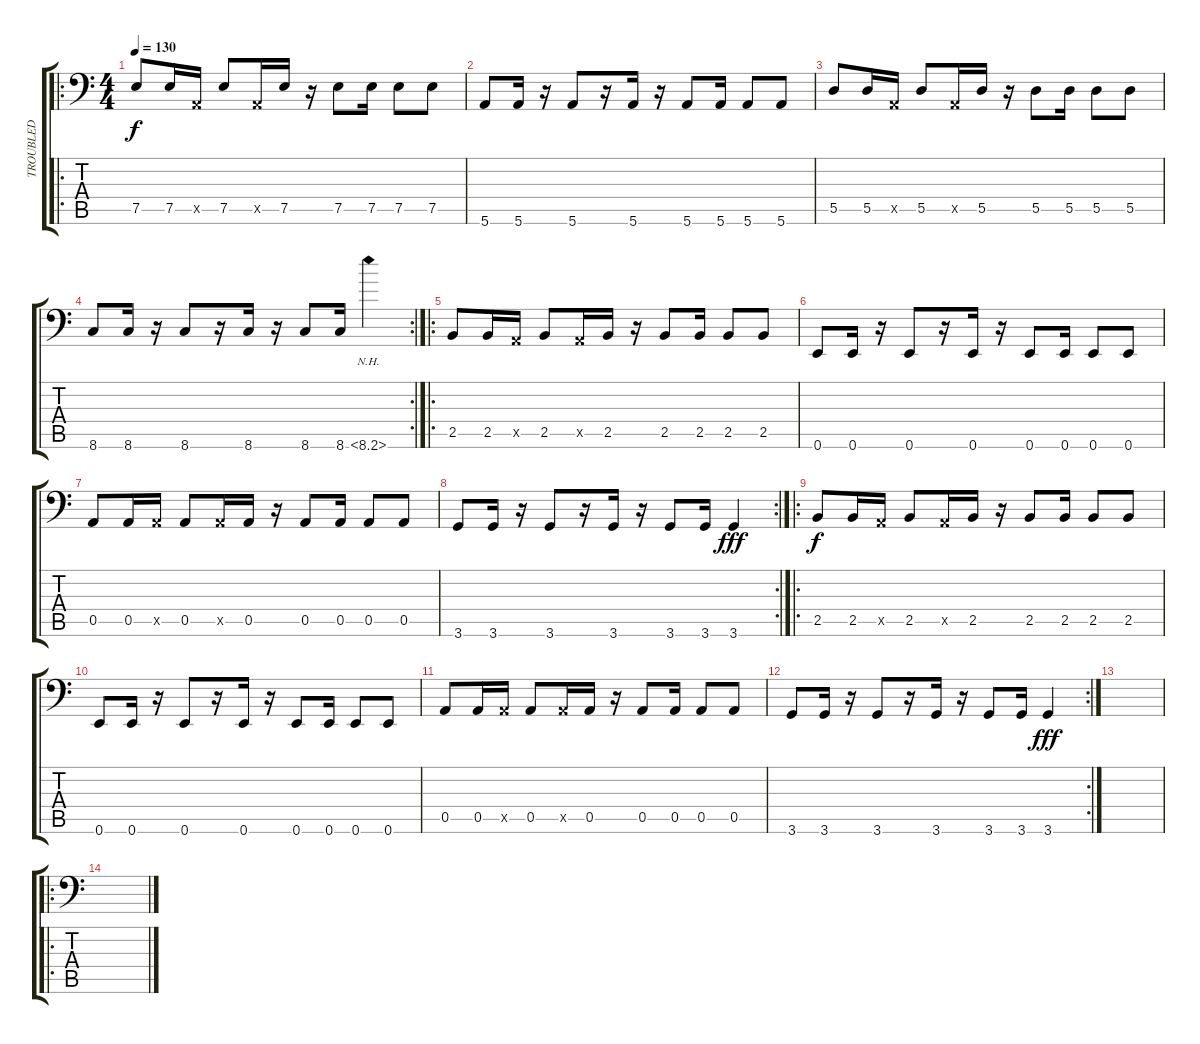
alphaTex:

\track ("TROUBLED" "TROUBLED") {instrument electricbassfinger}
\staff {score tabs}
\tuning (E3 B2 G2 D2 A1 E1) {hide}
\ro
\ts (4 4)
\tempo 130
\clef f4
\ks c
7.5.8{dy f} 7.5.16 0.5{x}.16 7.5.8 0.5{x}.16 7.5.16 r.16 7.5.8 7.5.16 7.5.8 7.5.8 |
5.6.8 5.6.16 r.16 5.6.8 r.16 5.6.16 r.16 5.6.8 5.6.16 5.6.8 5.6.8 |
5.5.8 5.5.16 0.5{x}.16 5.5.8 0.5{x}.16 5.5.16 r.16 5.5.8 5.5.16 5.5.8 5.5.8 |
\rc 2
8.6.8 8.6.16 r.16 8.6.8 r.16 8.6.16 r.16 8.6.8 8.6.16 8.6{nh}.4 |
\ro
2.5.8 2.5.16 0.5{x}.16 2.5.8 0.5{x}.16 2.5.16 r.16 2.5.8 2.5.16 2.5.8 2.5.8 |
0.6.8 0.6.16 r.16 0.6.8 r.16 0.6.16 r.16 0.6.8 0.6.16 0.6.8 0.6.8 |
0.5.8 0.5.16 0.5{x}.16 0.5.8 0.5{x}.16 0.5.16 r.16 0.5.8 0.5.16 0.5.8 0.5.8 |
\rc 2
3.6.8 3.6.16 r.16 3.6.8 r.16 3.6.16 r.16 3.6.8 3.6.16 3.6.4{dy fff} |
\ro
2.5.8{dy f} 2.5.16 0.5{x}.16 2.5.8 0.5{x}.16 2.5.16 r.16 2.5.8 2.5.16 2.5.8 2.5.8 |
0.6.8 0.6.16 r.16 0.6.8 r.16 0.6.16 r.16 0.6.8 0.6.16 0.6.8 0.6.8 |
0.5.8 0.5.16 0.5{x}.16 0.5.8 0.5{x}.16 0.5.16 r.16 0.5.8 0.5.16 0.5.8 0.5.8 |
\rc 2
3.6.8 3.6.16 r.16 3.6.8 r.16 3.6.16 r.16 3.6.8 3.6.16 3.6.4{dy fff} |
|
\ro
